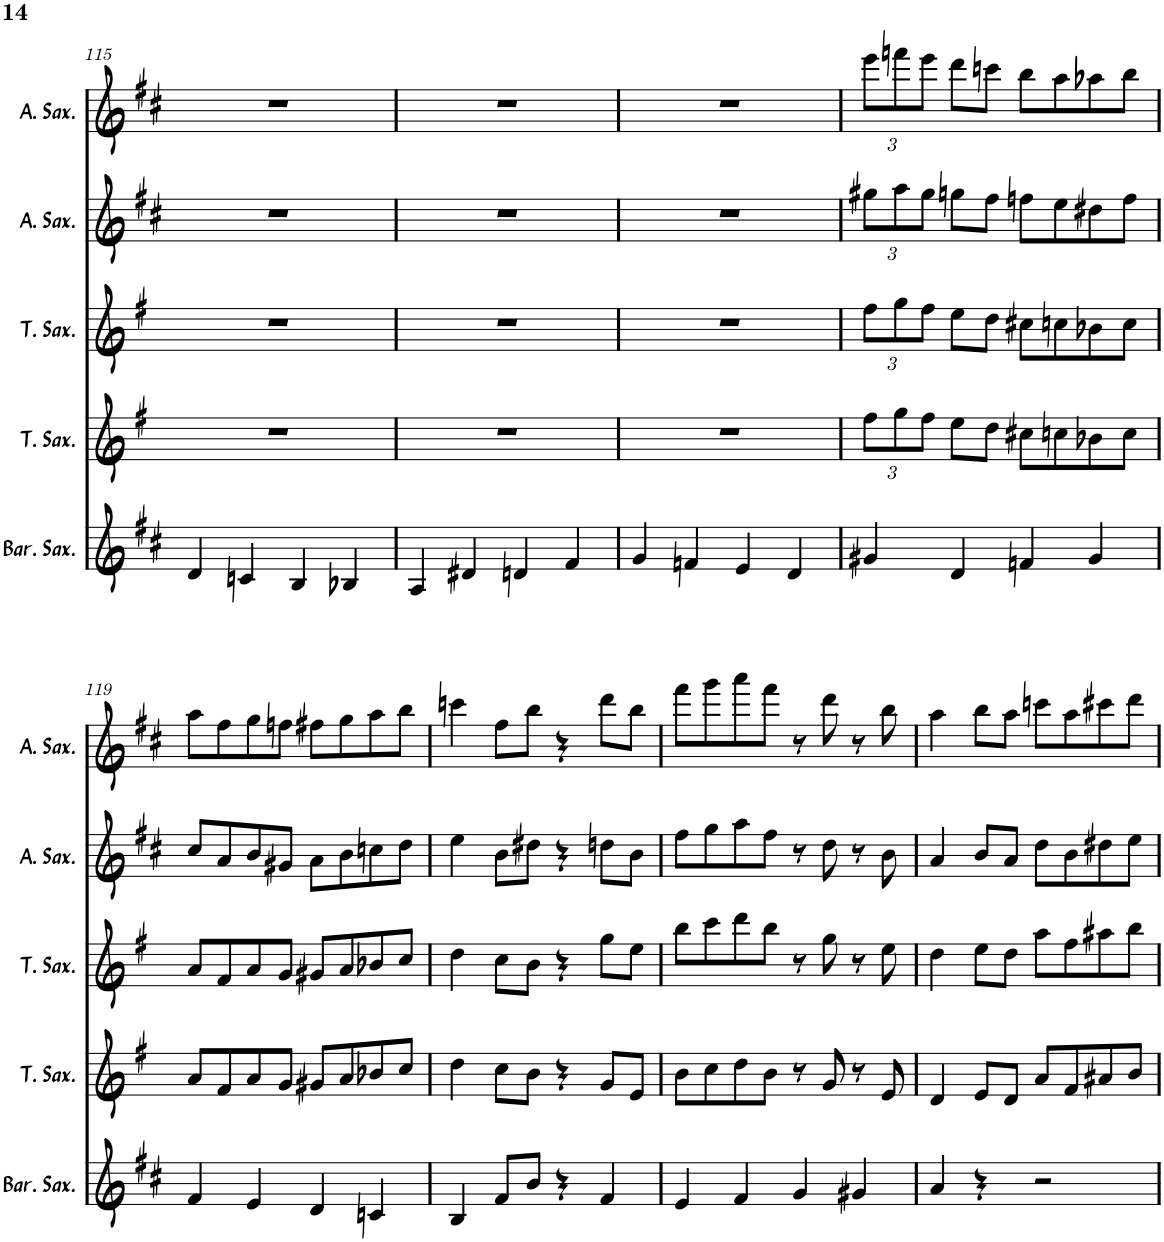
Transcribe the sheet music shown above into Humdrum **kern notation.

**kern	**kern	**kern	**kern	**kern
*part5	*part4	*part3	*part2	*part1
*staff5	*staff4	*staff3	*staff2	*staff1
*I"Baritone Saxophone	*I"Tenor Saxophone	*I"Tenor Saxophone	*I"Alto Saxophone	*I"Alto Saxophone
*I'Bar. Sax.	*I'T. Sax.	*I'T. Sax.	*I'A. Sax.	*I'A. Sax.
!!LO:PB:g=z
*clefG2	*clefG2	*clefG2	*clefG2	*clefG2
*Trd12c21	*Trd8c14	*Trd8c14	*Trd5c9	*Trd5c9
*k[f#c#]	*k[f#]	*k[f#]	*k[f#c#]	*k[f#c#]
*M4/4	*M4/4	*M4/4	*M4/4	*M4/4
=115	=115	=115	=115	=115
4d/	1r	1r	1r	1r
4cn/	.	.	.	.
4B/	.	.	.	.
4B-X/	.	.	.	.
=116	=116	=116	=116	=116
4A/	1r	1r	1r	1r
4d#X/	.	.	.	.
4dn/	.	.	.	.
4f#/	.	.	.	.
=117	=117	=117	=117	=117
4g/	1r	1r	1r	1r
4fn/	.	.	.	.
4e/	.	.	.	.
4d/	.	.	.	.
=118	=118	=118	=118	=118
*	*Xbrackettup	*Xbrackettup	*Xbrackettup	*Xbrackettup
4g#X/	12ff#\L	12ff#\L	12gg#X\L	12eee\L
.	12gg\	12gg\	12aa\	12fffn\
.	12ff#\J	12ff#\J	12gg#\J	12eee\J
4d/	8ee\L	8ee\L	8ggn\L	8ddd\L
.	8dd\J	8dd\J	8ff#\J	8cccn\J
4fn/	8cc#X\L	8cc#X\L	8ffn\L	8bb\L
.	8ccn\	8ccn\	8ee\	8aa\
4g#/	8b-X\	8b-X\	8dd#X\	8aa-X\
.	8cc\J	8cc\J	8ff\J	8bb\J
!!LO:LB:g=z
=119	=119	=119	=119	=119
4f#/	8a/L	8a/L	8cc#/L	8aa\L
.	8f#/	8f#/	8a/	8ff#\
4e/	8a/	8a/	8b/	8gg\
.	8g/J	8g/J	8g#X/J	8ffn\J
4d/	8g#X/L	8g#X/L	8a\L	8ff#X\L
.	8a/	8a/	8b\	8gg\
4cn/	8b-X/	8b-X/	8ccn\	8aa\
.	8cc/J	8cc/J	8dd\J	8bb\J
=120	=120	=120	=120	=120
4B/	4dd\	4dd\	4ee\	4cccn\
8f#/L	8cc\L	8cc\L	8b\L	8ff#\L
8b/J	8b\J	8b\J	8dd#X\J	8bb\J
4r	4r	4r	4r	4r
4f#/	8g/L	8gg\L	8ddn\L	8ddd\L
.	8e/J	8ee\J	8b\J	8bb\J
=121	=121	=121	=121	=121
4e/	8b\L	8bb\L	8ff#\L	8fff#\L
.	8cc\	8ccc\	8gg\	8ggg\
4f#/	8dd\	8ddd\	8aa\	8aaa\
.	8b\J	8bb\J	8ff#\J	8fff#\J
4g/	8r	8r	8r	8r
.	8g/	8gg\	8dd\	8ddd\
4g#X/	8r	8r	8r	8r
.	8e/	8ee\	8b\	8bb\
=122	=122	=122	=122	=122
4a/	4d/	4dd\	4a/	4aa\
4r	8e/L	8ee\L	8b/L	8bb\L
.	8d/J	8dd\J	8a/J	8aa\J
2r	8a/L	8aa\L	8dd\L	8cccn\L
.	8f#/	8ff#\	8b\	8aa\
.	8a#X/	8aa#X\	8dd#X\	8ccc#X\
.	8b/J	8bb\J	8ee\J	8ddd\J
=	=	=	=	=
*-	*-	*-	*-	*-
